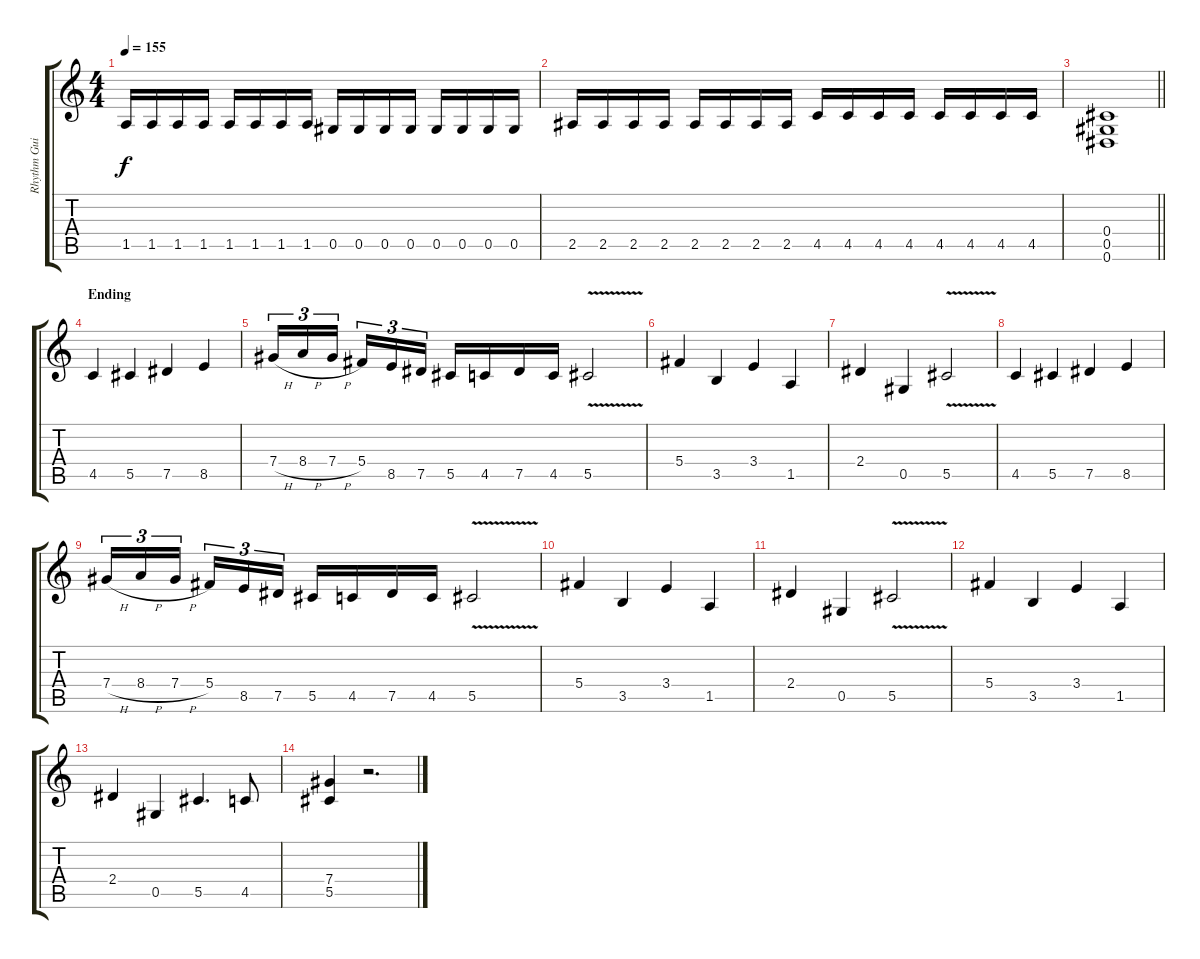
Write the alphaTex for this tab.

\track ("Rhythm Guitar (Malmsteen)" "Rhythm Gui") {instrument distortionguitar}
\staff {score tabs}
\tuning (Eb4 Bb3 Gb3 Db3 Ab2 Eb2) {hide}
\ts (4 4)
\tempo 155
\clef g2
\ks c
1.5.16{dy f} 1.5.16 1.5.16 1.5.16 1.5.16 1.5.16 1.5.16 1.5.16 0.5.16 0.5.16 0.5.16 0.5.16 0.5.16 0.5.16 0.5.16 0.5.16 |
2.5.16 2.5.16 2.5.16 2.5.16 2.5.16 2.5.16 2.5.16 2.5.16 4.5.16 4.5.16 4.5.16 4.5.16 4.5.16 4.5.16 4.5.16 4.5.16 |
\barLineRight lightlight
(0.4 0.5 0.6).1 |
\section ("" "Ending")
4.5.4 5.5.4 7.5.4 8.5.4 |
7.4{h}.16{tu (3 2)} 8.4{h}.16{tu (3 2)} 7.4{h}.16{tu (3 2) beam splitsecondary} 5.4.16{tu (3 2)} 8.5.16{tu (3 2)} 7.5.16{tu (3 2)} 5.5.16 4.5.16 7.5.16 4.5.16 5.5{v}.2 |
5.4.4 3.5.4 3.4.4 1.5.4 |
2.4.4 0.5.4 5.5{v}.2 |
4.5.4 5.5.4 7.5.4 8.5.4 |
7.4{h}.16{tu (3 2)} 8.4{h}.16{tu (3 2)} 7.4{h}.16{tu (3 2) beam splitsecondary} 5.4.16{tu (3 2)} 8.5.16{tu (3 2)} 7.5.16{tu (3 2)} 5.5.16 4.5.16 7.5.16 4.5.16 5.5{v}.2 |
5.4.4 3.5.4 3.4.4 1.5.4 |
2.4.4 0.5.4 5.5{v}.2 |
5.4.4 3.5.4 3.4.4 1.5.4 |
2.4.4 0.5.4 5.5.4{d} 4.5.8 |
(7.4 5.5).4 r.2{d}
